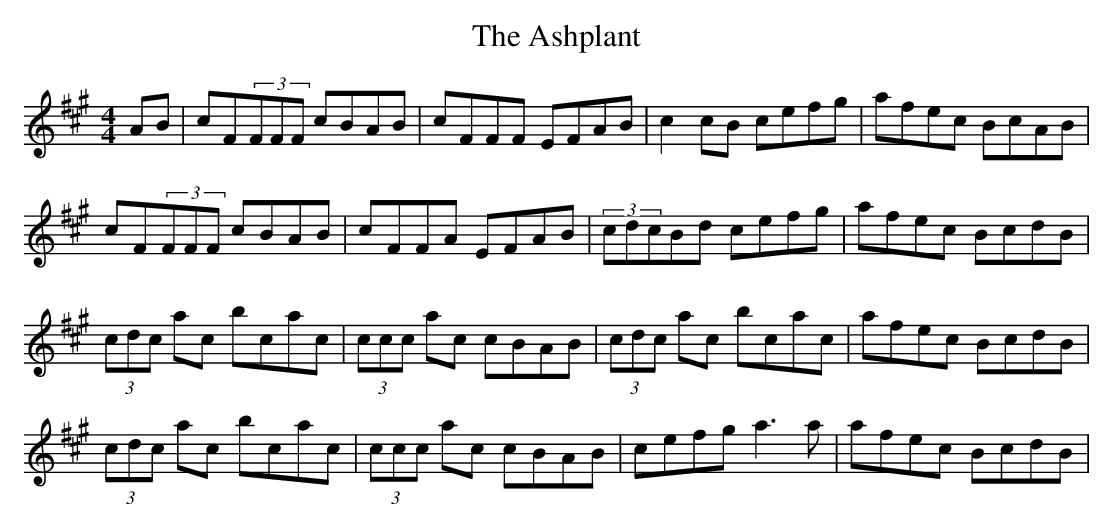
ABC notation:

X:1
T:The Ashplant
M:4/4
K:F#m
AB | cF(3FFF cBAB| cFFF EFAB | c2cB cefg | afec BcAB |
cF(3FFF cBAB | cFFA EFAB | (3cdcBd cefg | afec BcdB |
(3cdc ac bcac | (3ccc ac cBAB |(3cdc ac bcac | afec BcdB |
(3cdc ac bcac | (3ccc ac cBAB | cefg a3a | afec BcdB |
